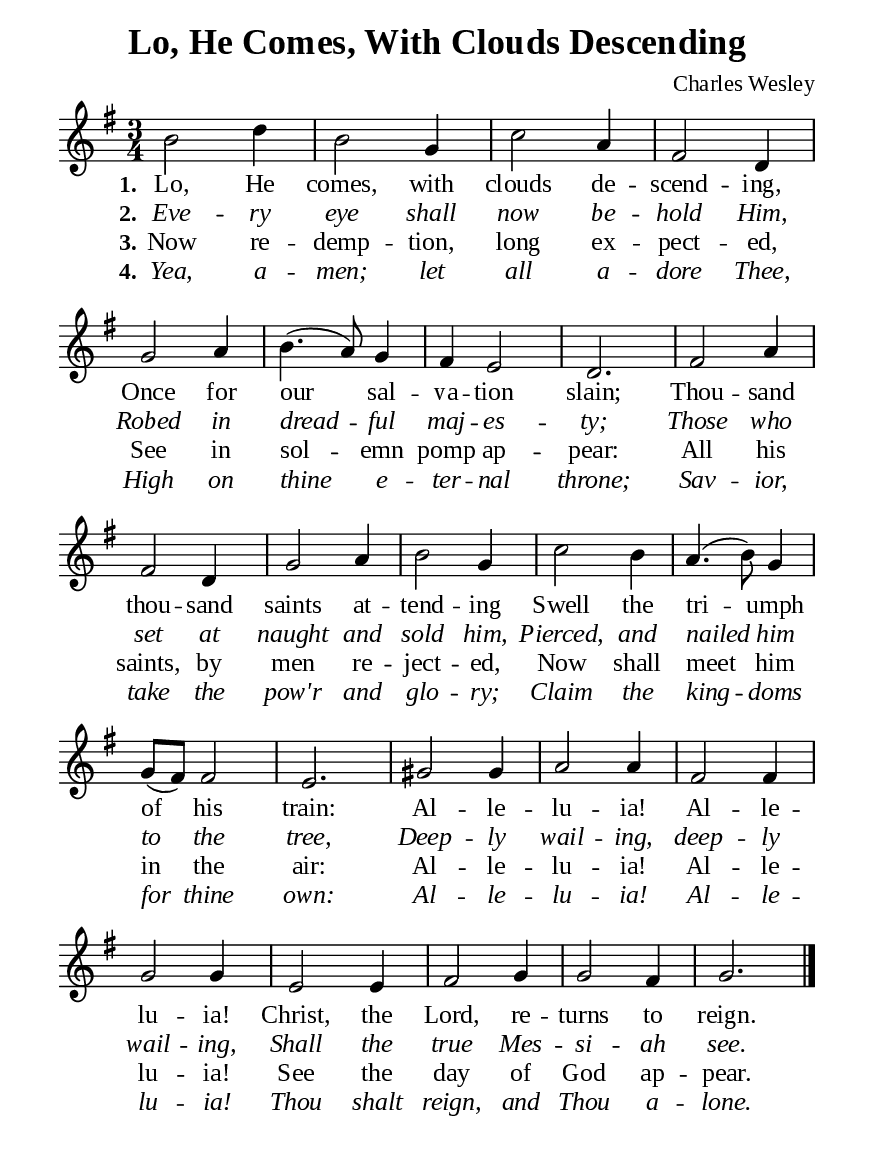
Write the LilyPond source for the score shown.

%%%%%%%%%%%%%%%%%%%%%%%%%%%%%
% CONTENTS OF THIS DOCUMENT
% 1. Common settings
% 2. Verse music
% 3. Verse lyrics
% 4. Layout
%%%%%%%%%%%%%%%%%%%%%%%%%%%%%

%%%%%%%%%%%%%%%%%%%%%%%%%%%%%
% 1. Common settings
%%%%%%%%%%%%%%%%%%%%%%%%%%%%%
\version "2.22.1"

\header {
  title = "Lo, He Comes, With Clouds Descending"
  composer = "Charles Wesley"
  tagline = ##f
}

global= {
  \key g \major
  \time 3/4
  \override Score.BarNumber.break-visibility = ##(#f #f #f)
  \override Lyrics.LyricSpace.minimum-distance = #3.0
}

\paper {
  #(set-paper-size "a5")
  top-margin = 3.2\mm
  bottom-marign = 10\mm
  left-margin = 10\mm
  right-margin = 10\mm
  indent = #0
  #(define fonts
	 (make-pango-font-tree "Liberation Serif"
	 		       "Liberation Serif"
			       "Liberation Serif"
			       (/ 20 20)))
  system-system-spacing = #'((basic-distance . 3) (padding . 3))
}

printItalic = {
  \override LyricText.font-shape = #'italic
}

%%%%%%%%%%%%%%%%%%%%%%%%%%%%%
% 2. Verse music
%%%%%%%%%%%%%%%%%%%%%%%%%%%%%
musicVerseSoprano = \relative c'' {
  %{	01	%} b2 d4 |
  %{	02	%} b2 g4 |
  %{	03	%} c2 a4 |
  %{	04	%} fis2 d4 |
  %{	05	%} g2 a4 |
  %{	06	%} b4. (a8) g4 |
  %{	07	%} fis e2 |
  %{	08	%} d2. |
  %{	09	%} fis2 a4 |
  %{	10	%} fis2 d4 |
  %{	11	%} g2 a4 |
  %{	12	%} b2 g4 |
  %{	13	%} c2 b4 |
  %{	14	%} a4. (b8) g4 |
  %{	15	%} g8 (fis) fis2 |
  %{	16	%} e2. |
  %{	17	%} gis2 gis4 |
  %{	18	%} a2 a4 |
  %{	19	%} fis2 fis4 |
  %{	20	%} g2 g4 |
  %{	21	%} e2 e4 |
  %{	22	%} fis2 g4 |
  %{	23	%} g2 fis4 |
  %{	24	%} g2. \bar "|."
}

%%%%%%%%%%%%%%%%%%%%%%%%%%%%%
% 3. Verse lyrics
%%%%%%%%%%%%%%%%%%%%%%%%%%%%%
verseOne = \lyricmode {
  \set stanza = #"1."
  Lo, He comes, with clouds de -- scend -- ing,
  Once for our sal -- va -- tion slain;
  Thou -- sand thou -- sand saints at -- tend -- ing
  Swell the tri -- umph of his train:
  Al -- le -- lu -- ia! Al -- le -- lu -- ia!
  Christ, the Lord, re -- turns to reign.
}

verseTwo = \lyricmode {
  \set stanza = #"2."
  Eve -- ry eye shall now be -- hold Him,
  Robed in dread -- ful maj -- es -- ty;
  Those who set at naught and sold him,
  Pierced, and nailed him to the tree,
  Deep -- ly wail -- ing, deep -- ly wail -- ing,
  Shall the true Mes -- si -- ah see.
}

verseThree = \lyricmode {
  \set stanza = #"3."
  Now re -- demp -- tion, long ex -- pect -- ed,
  See in sol -- emn pomp ap -- pear:
  All his saints, by men re -- ject -- ed,
  Now shall meet him in the air:
  Al -- le -- lu -- ia! Al -- le -- lu -- ia!
  See the day of God ap -- pear.
}

verseFour = \lyricmode {
  \set stanza = #"4."
  Yea, a -- men; let all a -- dore Thee,
  High on thine e -- ter -- nal throne;
  Sav -- ior, take the pow'r and glo -- ry;
  Claim the king -- doms for thine own:
  Al -- le -- lu -- ia! Al -- le -- lu -- ia!
  Thou shalt reign, and Thou a -- lone.
}

%%%%%%%%%%%%%%%%%%%%%%%%%%%%%
% 4. Layout
%%%%%%%%%%%%%%%%%%%%%%%%%%%%%
\score {
    \new ChoirStaff <<
      \new Staff <<
        \clef "treble"
        \new Voice = "sopranos" { \global   \musicVerseSoprano }
      >>
      \new Lyrics \lyricsto sopranos \verseOne
      \new Lyrics \with \printItalic \lyricsto sopranos \verseTwo
      \new Lyrics \lyricsto sopranos \verseThree
      \new Lyrics \with \printItalic \lyricsto sopranos \verseFour
    >>
}
